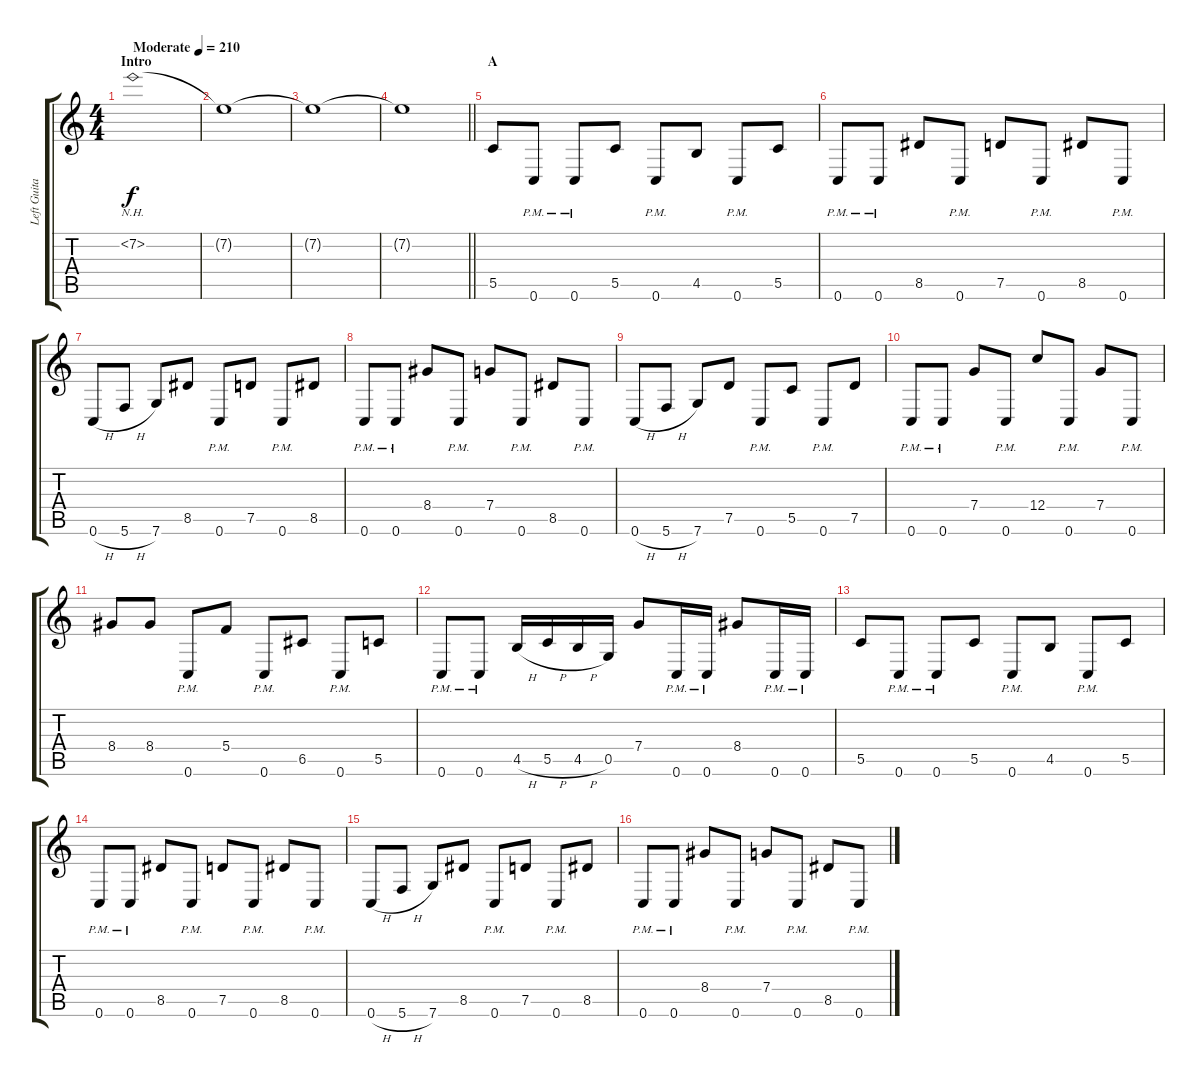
\track ("Left Guitar" "Left Guita") {instrument distortionguitar}
\staff {score tabs}
\tuning (D4 A3 F3 C3 G2 C2) {hide}
\ts (4 4)
\section ("" "Intro")
\tempo (210 "Moderate")
\clef g2
\ks c
7.2{nh}.1{dy f volume 0 instrument distortionguitar} |
7.2{t}.1{volume 13} |
7.2{t}.1 |
\barLineRight lightlight
7.2{t}.1 |
\section ("" "A")
5.5.8 0.6{pm}.8 0.6{pm}.8 5.5.8 0.6{pm}.8 4.5.8 0.6{pm}.8 5.5.8 |
0.6{pm}.8 0.6{pm}.8 8.5.8 0.6{pm}.8 7.5.8 0.6{pm}.8 8.5.8 0.6{pm}.8 |
0.6{h}.8 5.6{h}.8 7.6.8 8.5.8 0.6{pm}.8 7.5.8 0.6{pm}.8 8.5.8 |
0.6{pm}.8 0.6{pm}.8 8.4.8 0.6{pm}.8 7.4.8 0.6{pm}.8 8.5.8 0.6{pm}.8 |
0.6{h}.8 5.6{h}.8 7.6.8 7.5.8 0.6{pm}.8 5.5.8 0.6{pm}.8 7.5.8 |
0.6{pm}.8 0.6{pm}.8 7.4.8 0.6{pm}.8 12.4.8 0.6{pm}.8 7.4.8 0.6{pm}.8 |
8.4.8 8.4.8 0.6{pm}.8 5.4.8 0.6{pm}.8 6.5.8 0.6{pm}.8 5.5.8 |
0.6{pm}.8 0.6{pm}.8 4.5{h}.16 5.5{h}.16 4.5{h}.16 0.5.16 7.4.8 0.6{pm}.16 0.6{pm}.16 8.4.8 0.6{pm}.16 0.6{pm}.16 |
5.5.8 0.6{pm}.8 0.6{pm}.8 5.5.8 0.6{pm}.8 4.5.8 0.6{pm}.8 5.5.8 |
0.6{pm}.8 0.6{pm}.8 8.5.8 0.6{pm}.8 7.5.8 0.6{pm}.8 8.5.8 0.6{pm}.8 |
0.6{h}.8 5.6{h}.8 7.6.8 8.5.8 0.6{pm}.8 7.5.8 0.6{pm}.8 8.5.8 |
0.6{pm}.8 0.6{pm}.8 8.4.8 0.6{pm}.8 7.4.8 0.6{pm}.8 8.5.8 0.6{pm}.8
